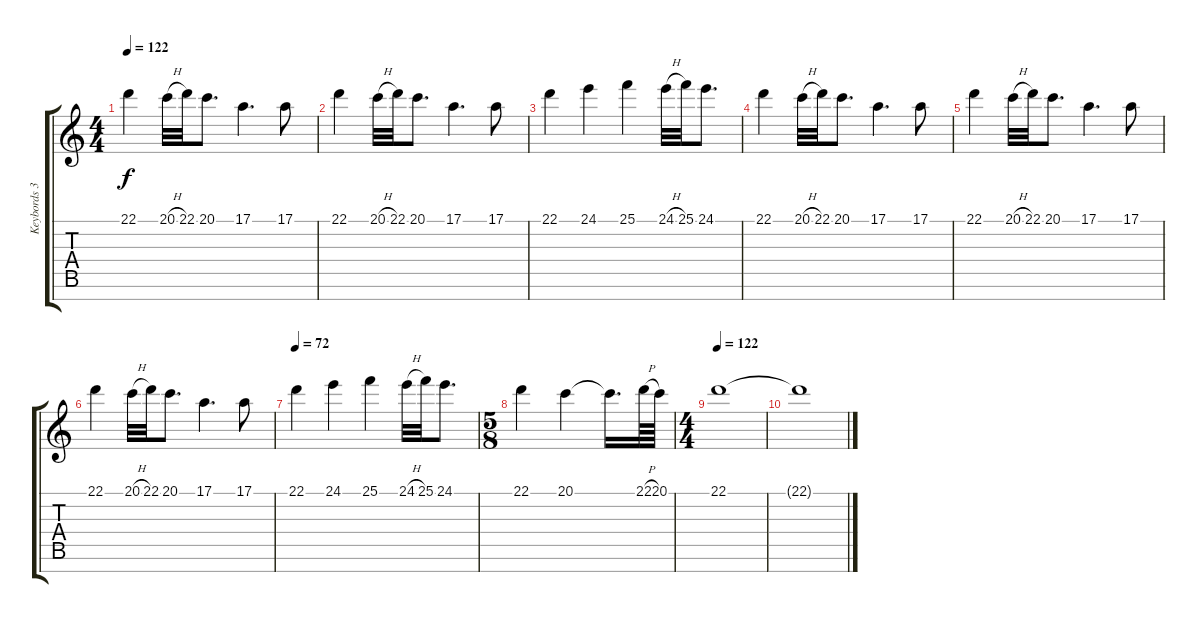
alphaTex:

\track ("Keybords 3" "Keybords 3") {instrument flute}
\staff {score tabs}
\tuning (E4 B3 G3 D3 A2 E2 B1) {hide}
\ts (4 4)
\tempo 122
\clef g2
\ks c
22.1.4{dy f} 20.1{h}.32 22.1.32 20.1.8{d} 17.1.4{d} 17.1.8 |
22.1.4 20.1{h}.32 22.1.32 20.1.8{d} 17.1.4{d} 17.1.8 |
22.1.4 24.1.4 25.1.4 24.1{h}.32 25.1.32 24.1.8{d} |
22.1.4 20.1{h}.32 22.1.32 20.1.8{d} 17.1.4{d} 17.1.8 |
22.1.4 20.1{h}.32 22.1.32 20.1.8{d} 17.1.4{d} 17.1.8 |
22.1.4 20.1{h}.32 22.1.32 20.1.8{d} 17.1.4{d} 17.1.8 |
\tempo 72
22.1.4 24.1.4 25.1.4 24.1{h}.32 25.1.32 24.1.8{d} |
\ts (5 8)
22.1.4 20.1.4 20.1{t}.16{d} 22.1{h}.64 20.1.64 |
\ts (4 4)
\tempo 122
22.1.1 |
22.1{t}.1
